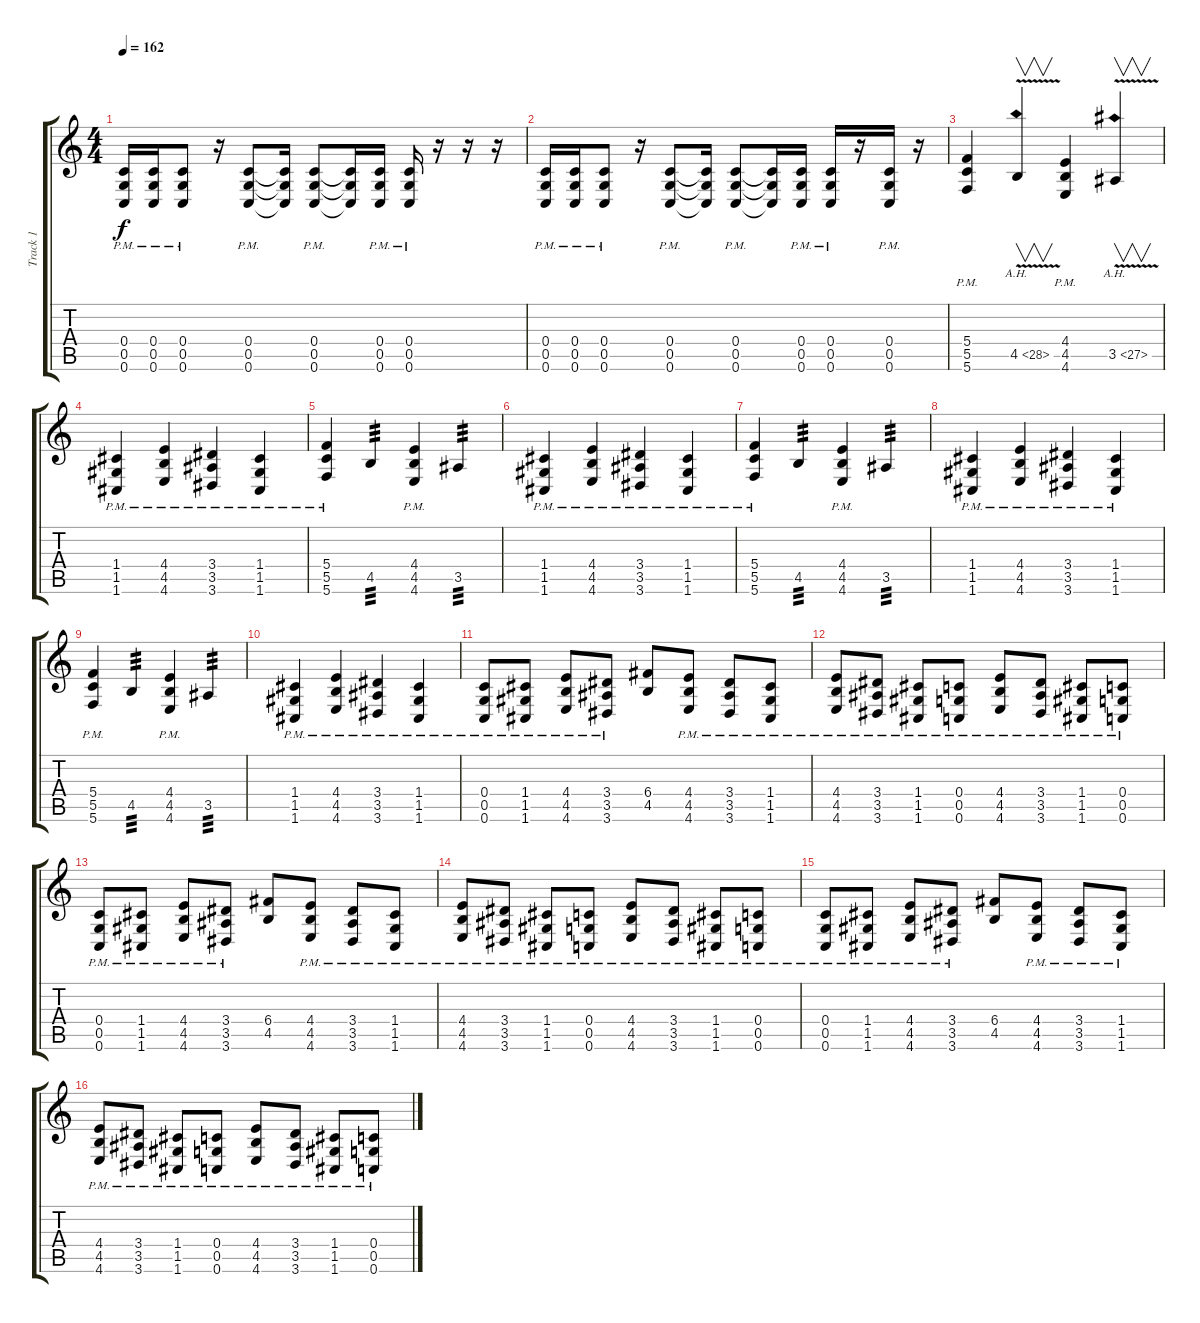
\track ("Track 1" "Track 1") {instrument distortionguitar}
\staff {score tabs}
\tuning (D4 A3 F3 C3 G2 C2) {hide}
\ts (4 4)
\tempo 162
\clef g2
\ks c
(0.4{pm} 0.5{pm} 0.6{pm}).16{dy f} (0.4{pm} 0.5{pm} 0.6{pm}).16 (0.4{pm} 0.5{pm} 0.6{pm}).8 r.16 (0.4{pm} 0.5{pm} 0.6{pm}).8 (0.4{t} 0.5{t} 0.6{t}).16 (0.4{pm} 0.5{pm} 0.6{pm}).8 (0.4{t} 0.5{t} 0.6{t}).16 (0.4{pm} 0.5{pm} 0.6{pm}).16 (0.4{pm} 0.5{pm} 0.6{pm}).16 r.16 r.16 r.16 |
(0.4{pm} 0.5{pm} 0.6{pm}).16 (0.4{pm} 0.5{pm} 0.6{pm}).16 (0.4{pm} 0.5{pm} 0.6{pm}).8 r.16 (0.4{pm} 0.5{pm} 0.6{pm}).8 (0.4{t} 0.5{t} 0.6{t}).16 (0.4{pm} 0.5{pm} 0.6{pm}).8 (0.4{t} 0.5{t} 0.6{t}).16 (0.4{pm} 0.5{pm} 0.6{pm}).16 (0.4{pm} 0.5{pm} 0.6{pm}).16 r.16 (0.4{pm} 0.5{pm} 0.6{pm}).16 r.16 |
(5.4{pm} 5.5{pm} 5.6{pm}).4 4.5{ah 24 v}.4{v} (4.4{pm} 4.5{pm} 4.6{pm}).4 3.5{ah 24 v}.4{v} |
(1.4{pm} 1.5{pm} 1.6{pm}).4 (4.4{pm} 4.5{pm} 4.6{pm}).4 (3.4{pm} 3.5{pm} 3.6{pm}).4 (1.4{pm} 1.5{pm} 1.6{pm}).4 |
(5.4{pm} 5.5{pm} 5.6{pm}).4 4.5.4{tp 3} (4.4{pm} 4.5{pm} 4.6{pm}).4 3.5.4{tp 3} |
(1.4{pm} 1.5{pm} 1.6{pm}).4 (4.4{pm} 4.5{pm} 4.6{pm}).4 (3.4{pm} 3.5{pm} 3.6{pm}).4 (1.4{pm} 1.5{pm} 1.6{pm}).4 |
(5.4{pm} 5.5{pm} 5.6{pm}).4 4.5.4{tp 3} (4.4{pm} 4.5{pm} 4.6{pm}).4 3.5.4{tp 3} |
(1.4{pm} 1.5{pm} 1.6{pm}).4 (4.4{pm} 4.5{pm} 4.6{pm}).4 (3.4{pm} 3.5{pm} 3.6{pm}).4 (1.4{pm} 1.5{pm} 1.6{pm}).4 |
(5.4{pm} 5.5{pm} 5.6{pm}).4 4.5.4{tp 3} (4.4{pm} 4.5{pm} 4.6{pm}).4 3.5.4{tp 3} |
(1.4{pm} 1.5{pm} 1.6{pm}).4 (4.4{pm} 4.5{pm} 4.6{pm}).4 (3.4{pm} 3.5{pm} 3.6{pm}).4 (1.4{pm} 1.5{pm} 1.6{pm}).4 |
(0.4{pm} 0.5{pm} 0.6{pm}).8 (1.4{pm} 1.5{pm} 1.6{pm}).8 (4.4{pm} 4.5{pm} 4.6{pm}).8 (3.4{pm} 3.5{pm} 3.6{pm}).8 (6.4 4.5).8 (4.4{pm} 4.5{pm} 4.6{pm}).8 (3.4{pm} 3.5{pm} 3.6{pm}).8 (1.4{pm} 1.5{pm} 1.6{pm}).8 |
(4.4{pm} 4.5{pm} 4.6{pm}).8 (3.4{pm} 3.5{pm} 3.6{pm}).8 (1.4{pm} 1.5{pm} 1.6{pm}).8 (0.4{pm} 0.5{pm} 0.6{pm}).8 (4.4{pm} 4.5{pm} 4.6{pm}).8 (3.4{pm} 3.5{pm} 3.6{pm}).8 (1.4{pm} 1.5{pm} 1.6{pm}).8 (0.4{pm} 0.5{pm} 0.6{pm}).8 |
(0.4{pm} 0.5{pm} 0.6{pm}).8 (1.4{pm} 1.5{pm} 1.6{pm}).8 (4.4{pm} 4.5{pm} 4.6{pm}).8 (3.4{pm} 3.5{pm} 3.6{pm}).8 (6.4 4.5).8 (4.4{pm} 4.5{pm} 4.6{pm}).8 (3.4{pm} 3.5{pm} 3.6{pm}).8 (1.4{pm} 1.5{pm} 1.6{pm}).8 |
(4.4{pm} 4.5{pm} 4.6{pm}).8 (3.4{pm} 3.5{pm} 3.6{pm}).8 (1.4{pm} 1.5{pm} 1.6{pm}).8 (0.4{pm} 0.5{pm} 0.6{pm}).8 (4.4{pm} 4.5{pm} 4.6{pm}).8 (3.4{pm} 3.5{pm} 3.6{pm}).8 (1.4{pm} 1.5{pm} 1.6{pm}).8 (0.4{pm} 0.5{pm} 0.6{pm}).8 |
(0.4{pm} 0.5{pm} 0.6{pm}).8 (1.4{pm} 1.5{pm} 1.6{pm}).8 (4.4{pm} 4.5{pm} 4.6{pm}).8 (3.4{pm} 3.5{pm} 3.6{pm}).8 (6.4 4.5).8 (4.4{pm} 4.5{pm} 4.6{pm}).8 (3.4{pm} 3.5{pm} 3.6{pm}).8 (1.4{pm} 1.5{pm} 1.6{pm}).8 |
(4.4{pm} 4.5{pm} 4.6{pm}).8 (3.4{pm} 3.5{pm} 3.6{pm}).8 (1.4{pm} 1.5{pm} 1.6{pm}).8 (0.4{pm} 0.5{pm} 0.6{pm}).8 (4.4{pm} 4.5{pm} 4.6{pm}).8 (3.4{pm} 3.5{pm} 3.6{pm}).8 (1.4{pm} 1.5{pm} 1.6{pm}).8 (0.4{pm} 0.5{pm} 0.6{pm}).8
